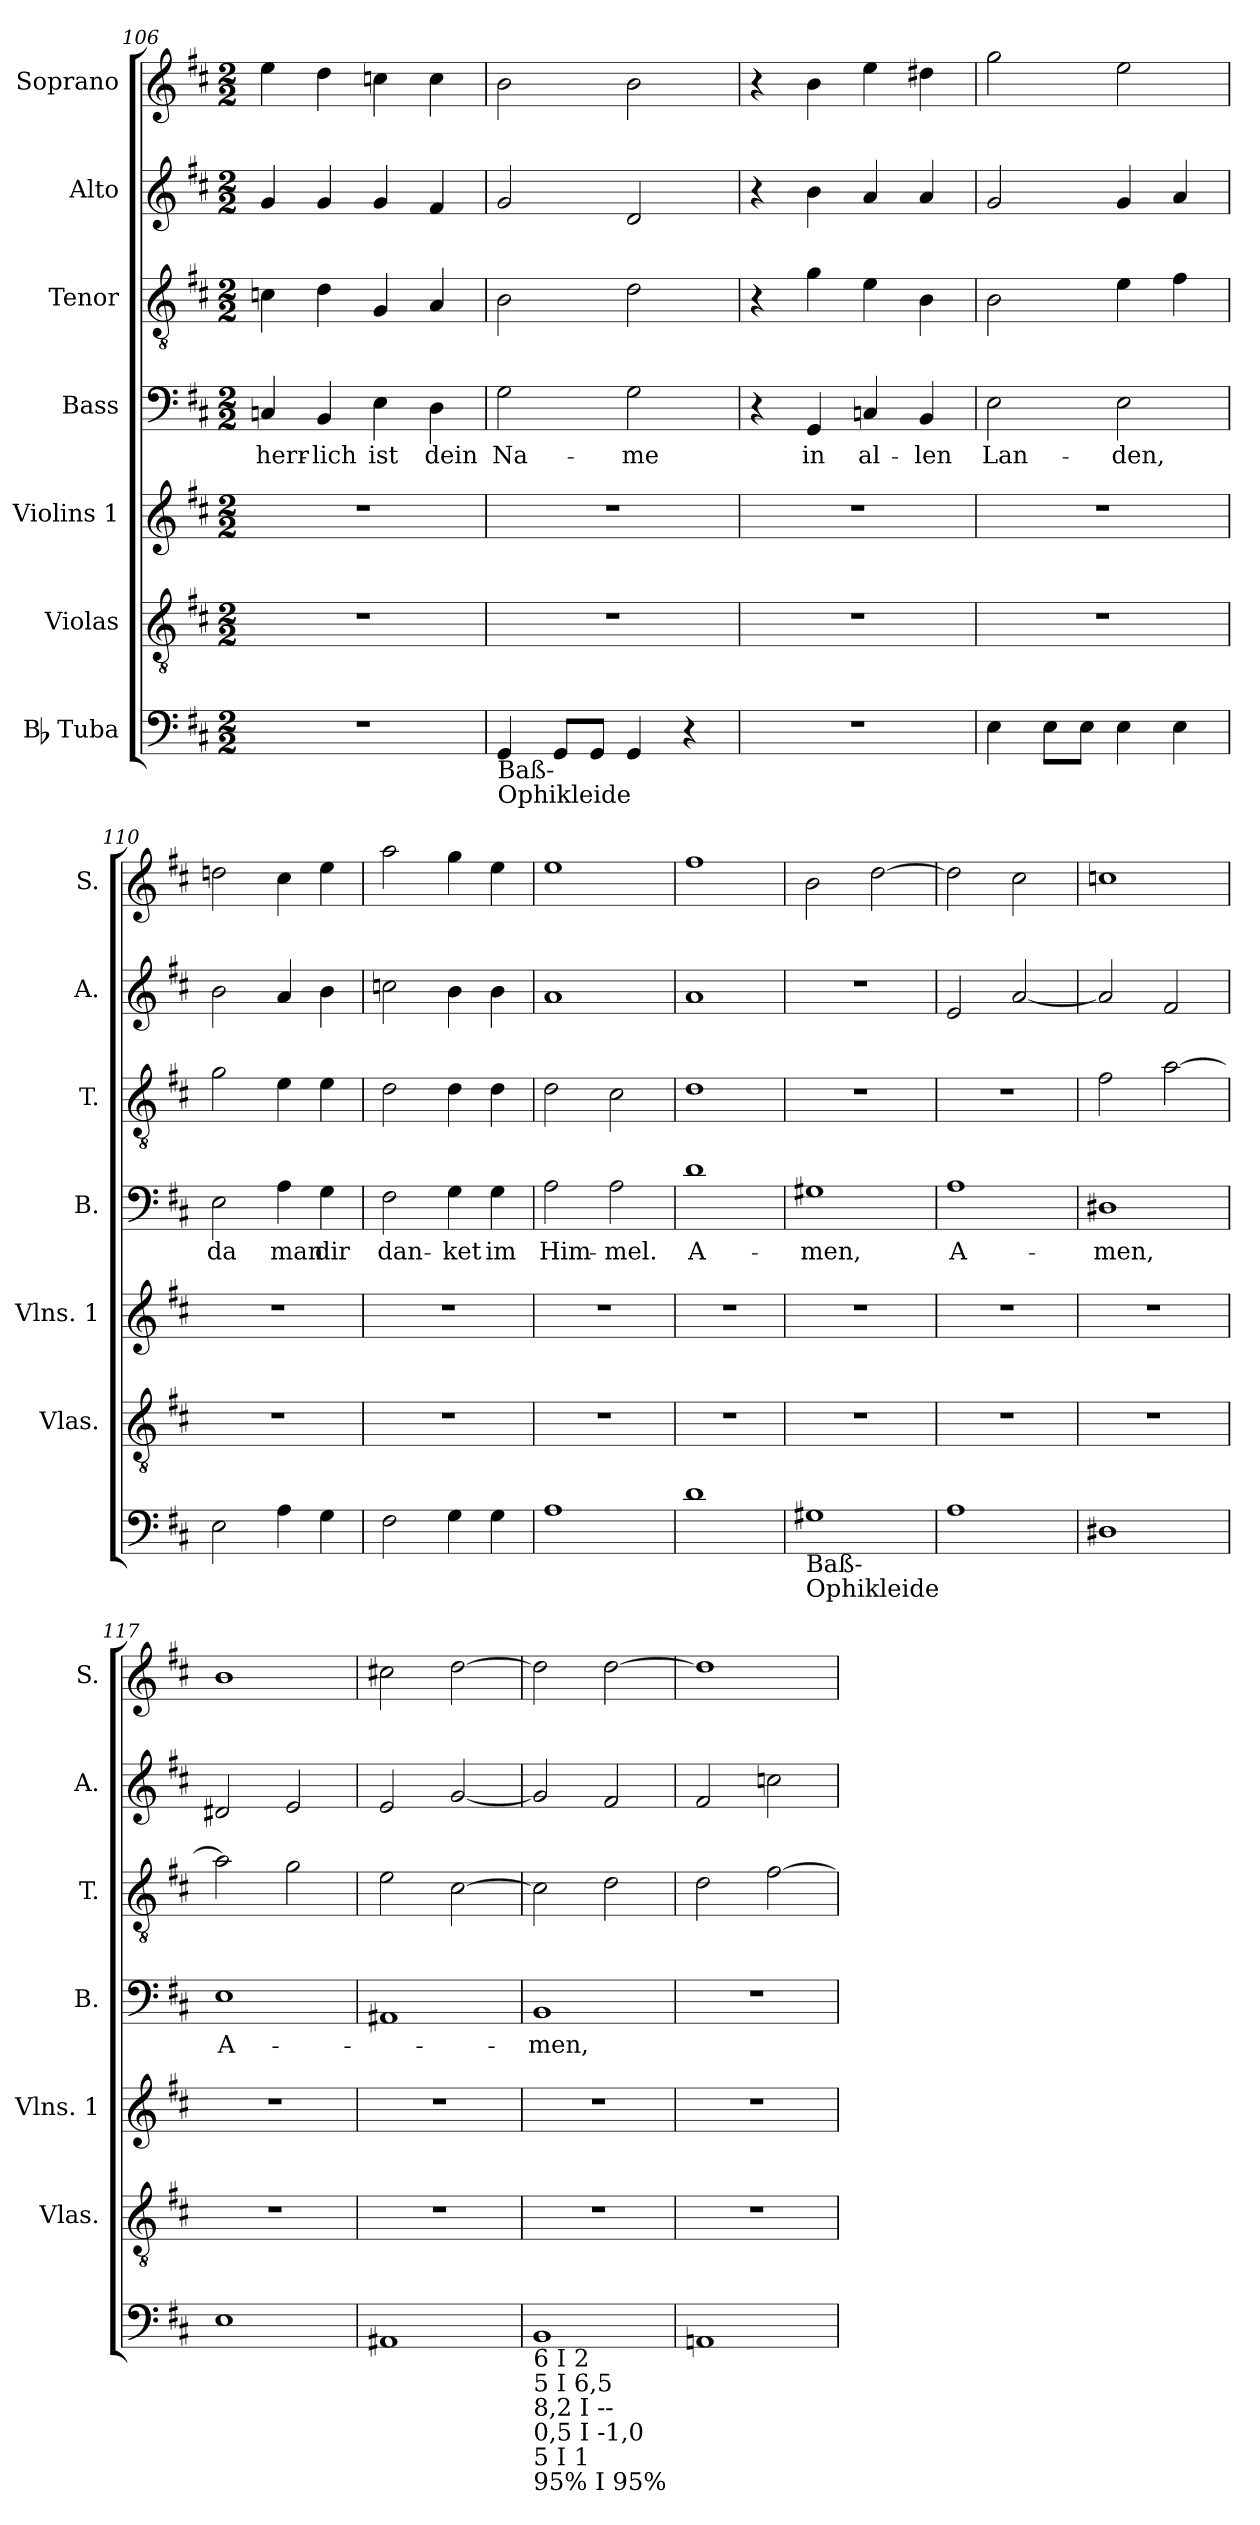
**kern	**kern	**kern	**kern	**text	**kern	**kern	**kern
*part7	*part6	*part5	*part4	*part4	*part3	*part2	*part1
*staff7	*staff6	*staff5	*staff4	*staff4	*staff3	*staff2	*staff1
*I"Bb Tuba	*I"Violas	*I"Violins 1	*I"Bass	*	*I"Tenor	*I"Alto	*I"Soprano
*	*I'Vlas.	*I'Vlns. 1	*I'B.	*	*I'T.	*I'A.	*I'S.
!!LO:PB:g=z
*clefF4	*clefGv2	*clefG2	*clefF4	*	*clefGv2	*clefG2	*clefG2
*k[f#c#]	*k[f#c#]	*k[f#c#]	*k[f#c#]	*	*k[f#c#]	*k[f#c#]	*k[f#c#]
*M2/2	*M2/2	*M2/2	*M2/2	*	*M2/2	*M2/2	*M2/2
=106	=106	=106	=106	=106	=106	=106	=106
1r	1r	1r	4Cn/	herr-	4cn\	4g/	4ee\
.	.	.	4BB/	-lich	4d\	4g/	4dd\
.	.	.	4E\	ist	4G/	4g/	4ccn\
.	.	.	4D\	dein	4A/	4f#/	4cc\
=107	=107	=107	=107	=107	=107	=107	=107
!LO:TX:b:t=Baß-	!	!	!	!	!	!	!
!LO:TX:b:t=Ophikleide	!	!	!	!	!	!	!
4GG/	1r	1r	2G\	Na-	2B\	2g/	2b\
8GG/L	.	.	.	.	.	.	.
8GG/J	.	.	.	.	.	.	.
4GG/	.	.	2G\	-me	2d\	2d/	2b\
4r	.	.	.	.	.	.	.
=108	=108	=108	=108	=108	=108	=108	=108
1r	1r	1r	4r	.	4r	4r	4r
.	.	.	4GG/	in	4g\	4b\	4b\
.	.	.	4Cn/	al-	4e\	4a/	4ee\
.	.	.	4BB/	-len	4B\	4a/	4dd#X\
=109	=109	=109	=109	=109	=109	=109	=109
4E\	1r	1r	2E\	Lan-	2B\	2g/	2gg\
8E\L	.	.	.	.	.	.	.
8E\J	.	.	.	.	.	.	.
4E\	.	.	2E\	-den,	4e\	4g/	2ee\
4E\	.	.	.	.	4f#\	4a/	.
=110	=110	=110	=110	=110	=110	=110	=110
2E\	1r	1r	2E\	da	2g\	2b\	2ddn\
4A\	.	.	4A\	man	4e\	4a/	4cc#\
4G\	.	.	4G\	dir	4e\	4b\	4ee\
=111	=111	=111	=111	=111	=111	=111	=111
2F#\	1r	1r	2F#\	dan-	2d\	2ccn\	2aa\
4G\	.	.	4G\	-ket	4d\	4b\	4gg\
4G\	.	.	4G\	im	4d\	4b\	4ee\
!!LO:LB:g=z
=112	=112	=112	=112	=112	=112	=112	=112
1A	1r	1r	2A\	Him-	2d\	1a	1ee
.	.	.	2A\	-mel.	2c#\	.	.
=113	=113	=113	=113	=113	=113	=113	=113
1d	1r	1r	1d	A-	1d	1a	1ff#
=114	=114	=114	=114	=114	=114	=114	=114
!LO:TX:b:t=Baß-	!	!	!	!	!	!	!
!LO:TX:b:t=Ophikleide	!	!	!	!	!	!	!
1G#X	1r	1r	1G#X	-men,	1r	1r	2b\
.	.	.	.	.	.	.	[2dd\
=115	=115	=115	=115	=115	=115	=115	=115
1A	1r	1r	1A	A-	1r	2e/	2dd\]
.	.	.	.	.	.	[2a/	2cc#\
=116	=116	=116	=116	=116	=116	=116	=116
1D#X	1r	1r	1D#X	-men,	2f#\	2a/]	1ccn
.	.	.	.	.	[2a\	2f#/	.
=117	=117	=117	=117	=117	=117	=117	=117
1E	1r	1r	1E	A-	2a\]	2d#X/	1b
.	.	.	.	.	2g\	2e/	.
=118	=118	=118	=118	=118	=118	=118	=118
1AA#X	1r	1r	1AA#X	.	2e\	2e/	2cc#X\
.	.	.	.	.	[2c#\	[2g/	[2dd\
=119	=119	=119	=119	=119	=119	=119	=119
!LO:TX:b:t=6       I   2	!	!	!	!	!	!	!
!LO:TX:b:t=5       I   6,5	!	!	!	!	!	!	!
!LO:TX:b:t=8,2    I   --	!	!	!	!	!	!	!
!LO:TX:b:t=0,5    I   -1,0	!	!	!	!	!	!	!
!LO:TX:b:t=5       I   1	!	!	!	!	!	!	!
!LO:TX:b:t=95%  I  95%	!	!	!	!	!	!	!
1BB	1r	1r	1BB	-men,-	2c#\]	2g/]	2dd\]
.	.	.	.	.	2d\	2f#/	[2dd\
=120	=120	=120	=120	=120	=120	=120	=120
1AAn	1r	1r	1r	.	2d\	2f#/	1dd]
.	.	.	.	.	[2f#\	2ccn\	.
=	=	=	=	=	=	=	=
*-	*-	*-	*-	*-	*-	*-	*-
